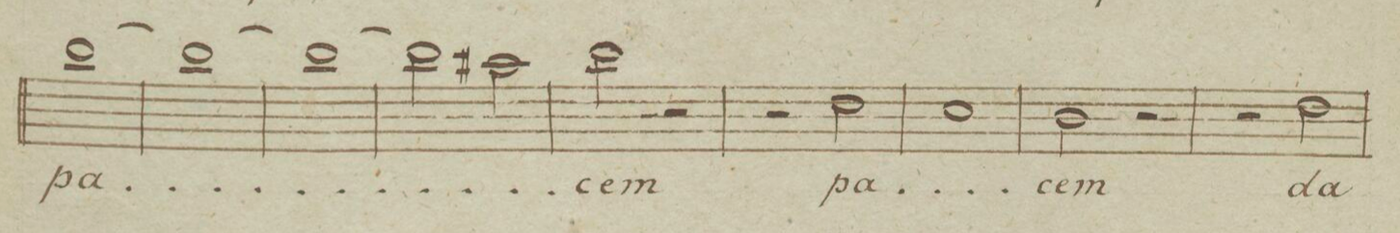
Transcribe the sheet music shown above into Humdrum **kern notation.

**kern	**text	**dynam
*I"Canto	*	*
*clefC1	*	*
*k[b-e-]	*	*
*met(c|)	*	*
*M2/2	*	*
[1gg	pa-	.
=35	=35	=35
1gg_	.	.
=36	=36	=36
1gg_	.	.
=37	=37	=37
2gg\]	.	.
2ff#X\	.	.
=38	=38	=38
2gg\	-cem	.
2r	.	.
=39	=39	=39
2r	.	.
2b-\	pa-	.
=40	=40	=40
1a	.	.
=41	=41	=41
2g\	-cem	.
2r	.	.
=42	=42	=42
2r	.	.
2b-\	da	.
=43	=43	=43
*-	*-	*-
